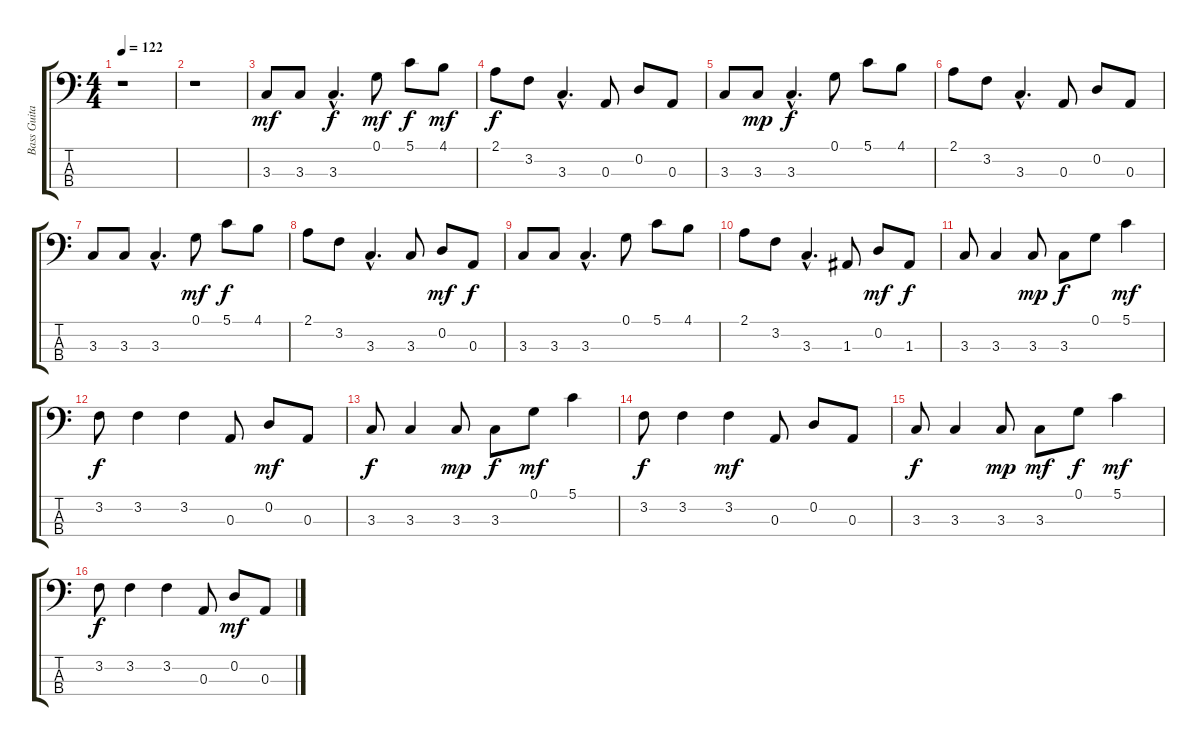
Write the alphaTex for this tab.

\track ("Bass Guitar" "Bass Guita") {instrument electricbassfinger}
\staff {score tabs}
\tuning (G2 D2 A1 E1) {hide}
\ts (4 4)
\tempo 122
\clef f4
\ks c
r.1{dy mf instrument electricbassfinger} |
r.1 |
3.3.8 3.3.8 3.3{hac}.4{d dy f} 0.1.8{dy mf} 5.1.8{dy f} 4.1.8{dy mf} |
2.1.8{dy f} 3.2.8 3.3{hac}.4{d} 0.3.8 0.2.8 0.3.8 |
3.3.8 3.3.8{dy mp} 3.3{hac}.4{d dy f} 0.1.8 5.1.8 4.1.8 |
2.1.8 3.2.8 3.3{hac}.4{d} 0.3.8 0.2.8 0.3.8 |
3.3.8 3.3.8 3.3{hac}.4{d} 0.1.8{dy mf} 5.1.8{dy f} 4.1.8 |
2.1.8 3.2.8 3.3{hac}.4{d} 3.3.8 0.2.8{dy mf} 0.3.8{dy f} |
3.3.8 3.3.8 3.3{hac}.4{d} 0.1.8 5.1.8 4.1.8 |
2.1.8 3.2.8 3.3{hac}.4{d} 1.3.8 0.2.8{dy mf} 1.3.8{dy f} |
3.3.8 3.3.4 3.3.8{dy mp} 3.3.8{dy f} 0.1.8 5.1.4{dy mf} |
3.2.8{dy f} 3.2.4 3.2.4 0.3.8 0.2.8{dy mf} 0.3.8 |
3.3.8{dy f} 3.3.4 3.3.8{dy mp} 3.3.8{dy f} 0.1.8{dy mf} 5.1.4 |
3.2.8{dy f} 3.2.4 3.2.4{dy mf} 0.3.8 0.2.8 0.3.8 |
3.3.8{dy f} 3.3.4 3.3.8{dy mp} 3.3.8{dy mf} 0.1.8{dy f} 5.1.4{dy mf} |
3.2.8{dy f} 3.2.4 3.2.4 0.3.8 0.2.8{dy mf} 0.3.8
